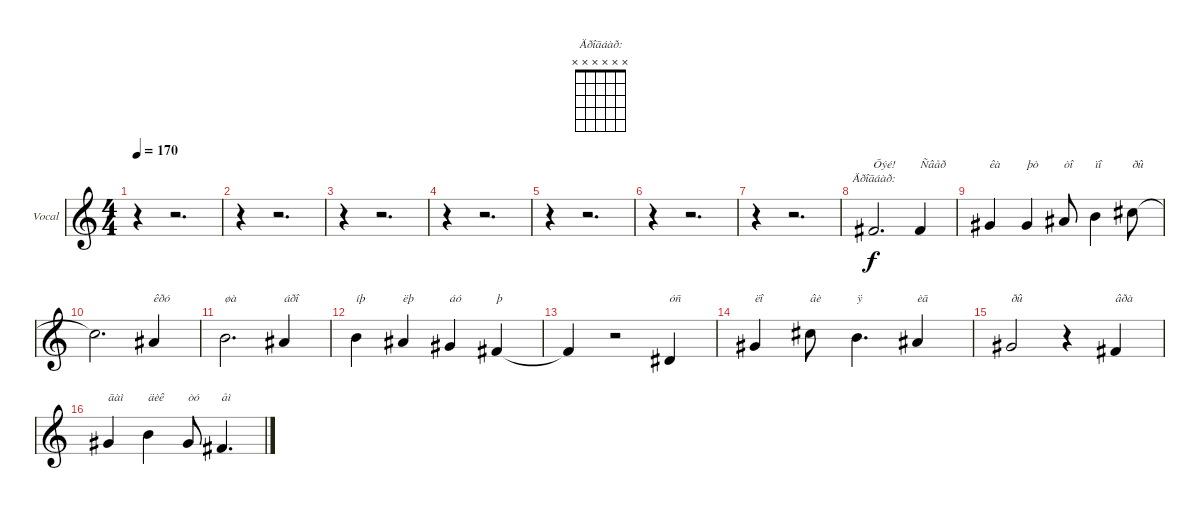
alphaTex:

\bracketExtendMode groupsimilarinstruments
\firstSystemTrackNameOrientation horizontal
\otherSystemsTrackNameOrientation horizontal
\track ("Вокал" "Vocal") {instrument altosax}
\staff {score}
\tuning (Eb4 Bb3 Gb3 Db3 Ab2 Eb2)
\displaytranspose 12
\chord ("Äðîãáàð:" x x x x x x)
\ts (4 4)
\tempo 170
\clef g2
\ks c
r.4{dy f} r.2{d} |
r.4 r.2{d} |
r.4 r.2{d} |
r.4 r.2{d} |
r.4 r.2{d} |
r.4 r.2{d} |
r.4 r.2{d} |
0.3.2{d ch "Äðîãáàð:" txt "Õýé!"} 0.3.4{txt "Ñâåð"} |
2.3.4{txt "êà"} 2.3.4{txt "þò"} 4.3.8{txt "òî"} 5.3.4{txt "ïî"} 7.3.8{txt "ðû"} |
7.3{t}.2{d} 4.3.4{txt "êðó"} |
5.3.2{d txt "øà"} 4.3.4{txt "áðî"} |
5.3.4{txt "íþ"} 4.3.4{txt "ëþ"} 2.3.4{txt "áó"} 0.3.4{txt "þ"} |
0.3{t}.4 r.2 2.4.4{txt "óñ"} |
2.3.4{txt "ëî"} 7.3.8{txt "âè"} 5.3.4{d txt "ÿ"} 4.3.4{txt "èã"} |
2.3.2{txt "ðû"} r.4 0.3.4{txt "âðà"} |
2.3.4{txt "ãàì"} 5.3.4{txt "äèê"} 2.3.8{txt "òó"} 0.3.4{d txt "åì"}
